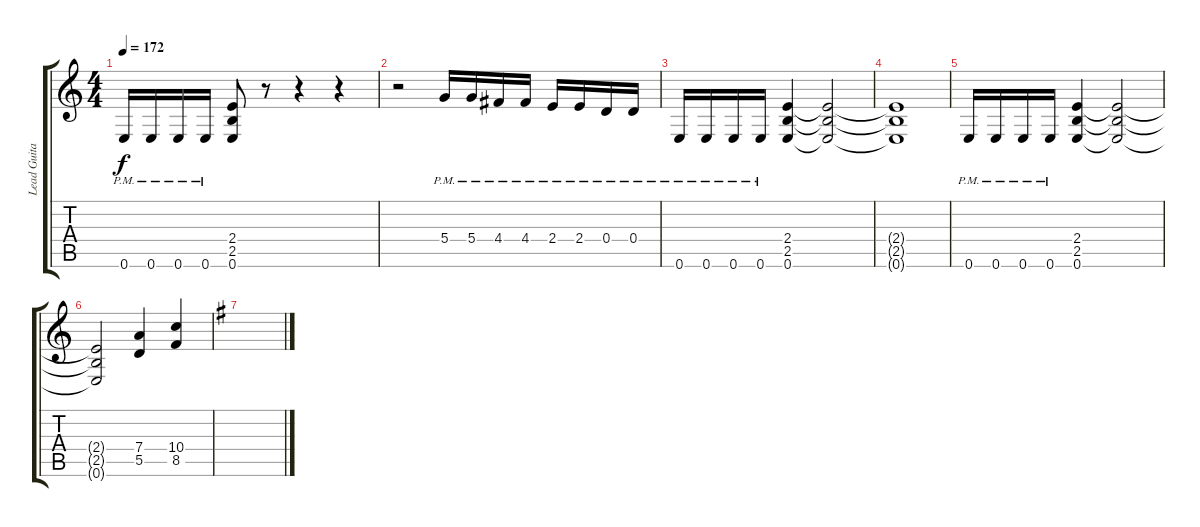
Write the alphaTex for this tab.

\track ("Lead Guitar II" "Lead Guita") {instrument overdrivenguitar}
\staff {score tabs}
\tuning (E4 B3 G3 D3 A2 E2) {hide}
\ts (4 4)
\tempo 172
\clef g2
\ks c
0.6{pm}.16{dy f} 0.6{pm}.16 0.6{pm}.16 0.6{pm}.16 (2.4 2.5 0.6).8 r.8 r.4 r.4 |
r.2 5.4{pm}.16 5.4{pm}.16 4.4{pm}.16 4.4{pm}.16 2.4{pm}.16 2.4{pm}.16 0.4{pm}.16 0.4{pm}.16 |
0.6{pm}.16 0.6{pm}.16 0.6{pm}.16 0.6{pm}.16 (2.4 2.5 0.6).4 (2.4{t} 2.5{t} 0.6{t}).2 |
(2.4{t} 2.5{t} 0.6{t}).1 |
0.6{pm}.16 0.6{pm}.16 0.6{pm}.16 0.6{pm}.16 (2.4 2.5 0.6).4 (2.4{t} 2.5{t} 0.6{t}).2 |
(2.4{t} 2.5{t} 0.6{t}).2 (7.4 5.5).4 (10.4 8.5).4 |
\ks eminor
